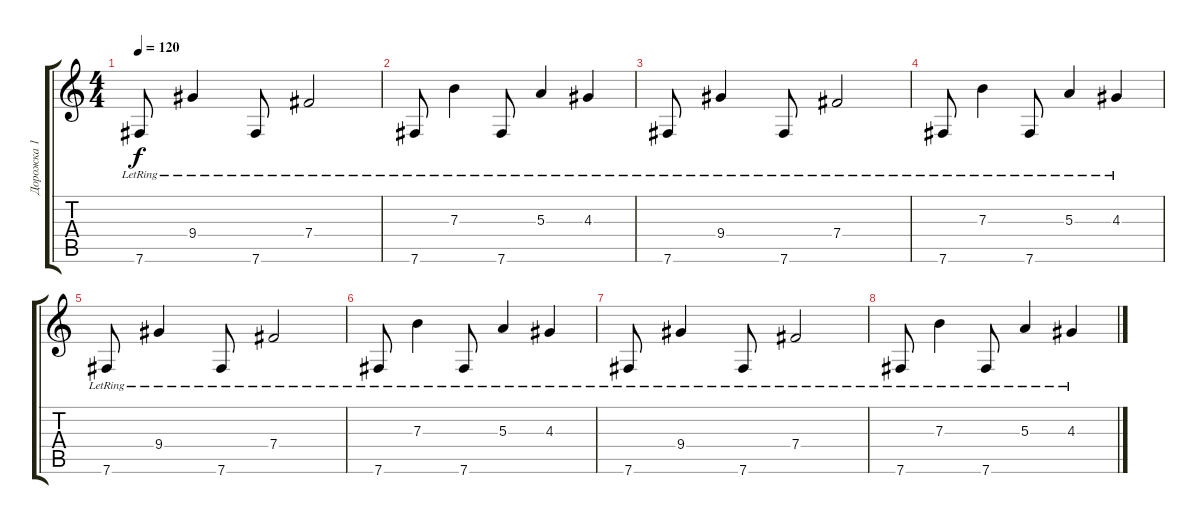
\track ("Дорожка 1" "Дорожка 1") {instrument electricguitarclean}
\staff {score tabs}
\tuning (Db4 Ab3 E3 B2 Gb2 B1) {hide}
\ts (4 4)
\tempo 120
\clef g2
\ks c
7.6{lr}.8{dy f} 9.4{lr}.4 7.6{lr}.8 7.4{lr}.2 |
7.6{lr}.8 7.3{lr}.4 7.6{lr}.8 5.3{lr}.4 4.3{lr}.4 |
7.6{lr}.8 9.4{lr}.4 7.6{lr}.8 7.4{lr}.2 |
7.6{lr}.8 7.3{lr}.4 7.6{lr}.8 5.3{lr}.4 4.3{lr}.4 |
7.6{lr}.8 9.4{lr}.4 7.6{lr}.8 7.4{lr}.2 |
7.6{lr}.8 7.3{lr}.4 7.6{lr}.8 5.3{lr}.4 4.3{lr}.4 |
7.6{lr}.8 9.4{lr}.4 7.6{lr}.8 7.4{lr}.2 |
7.6{lr}.8 7.3{lr}.4 7.6{lr}.8 5.3{lr}.4 4.3{lr}.4
